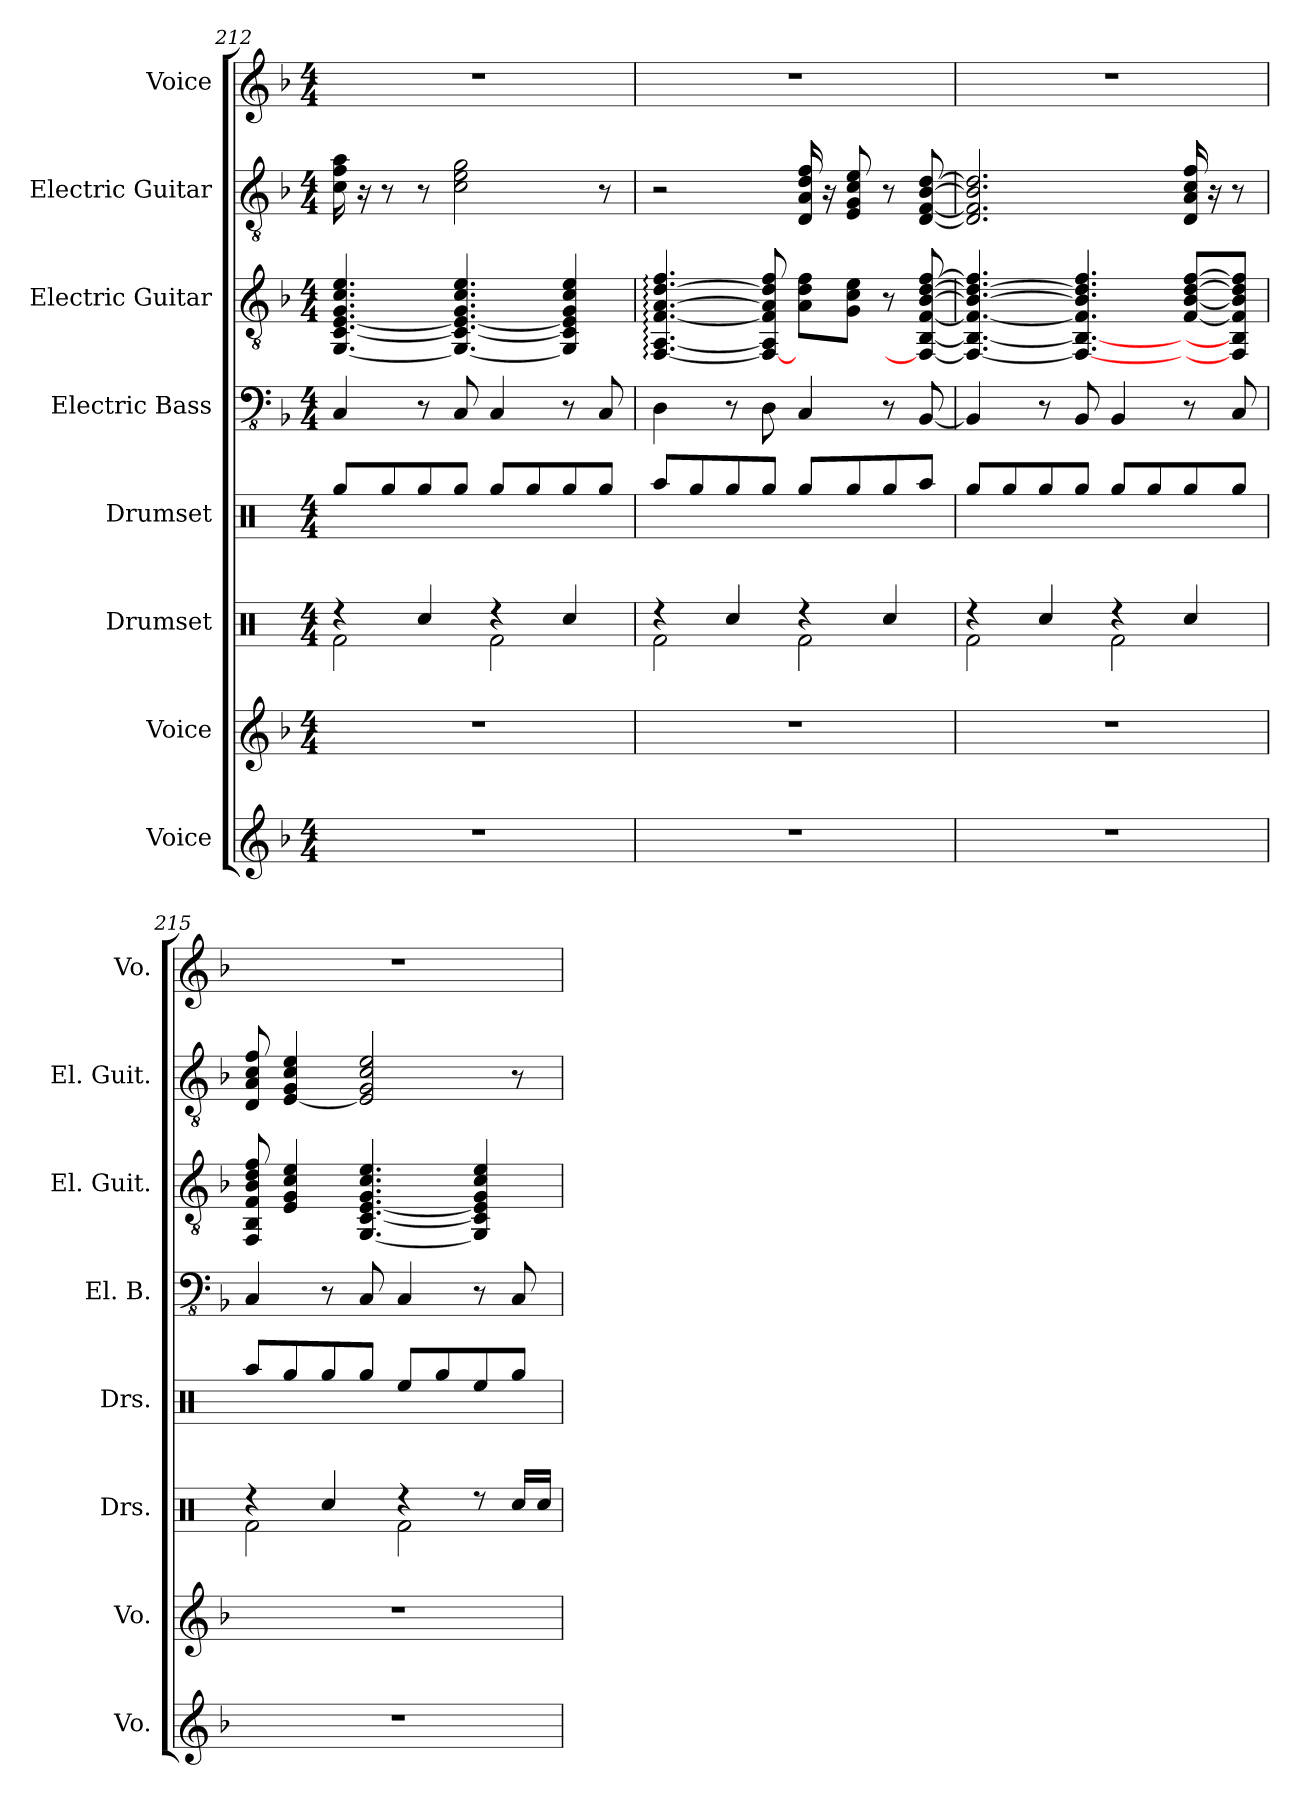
**kern	**kern	**kern	**kern	**kern	**kern	**kern	**kern
*part8	*part7	*part6	*part5	*part4	*part3	*part2	*part1
*staff8	*staff7	*staff6	*staff5	*staff4	*staff3	*staff2	*staff1
*I"Voice	*I"Voice	*I"Drumset	*I"Drumset	*I"Electric Bass	*I"Electric Guitar	*I"Electric Guitar	*I"Voice
*I'Vo.	*I'Vo.	*I'Drs.	*I'Drs.	*I'El. B.	*I'El. Guit.	*I'El. Guit.	*I'Vo.
*clefG2	*clefG2	*clefX	*clefX	*clefFv4	*clefGv2	*clefGv2	*clefG2
*k[b-]	*k[b-]	*k[]	*k[]	*k[b-]	*k[b-]	*k[b-]	*k[b-]
*M4/4	*M4/4	*M4/4	*M4/4	*M4/4	*M4/4	*M4/4	*M4/4
=212	=212	=212	=212	=212	=212	=212	=212
*	*	*^	*	*	*	*	*
1r	1r	4r	2Rf\	8Rgg/L	4CC/	[4.GG/ [4.C/ [4.E/ 4.G/ 4.c/ 4.e/	16c\ 16f\ 16a\	1r
.	.	.	.	.	.	.	16r	.
.	.	.	.	8Rgg/	.	.	8r	.
.	.	4Rcc/	.	8Rgg/	8r	.	8r	.
.	.	.	.	8Rgg/J	8CC/	4.GG/_ 4.C/_ 4.E/_ 4.G/ 4.c/ 4.e/	2c\ 2e\ 2g\	.
.	.	4r	2Rf\	8Rgg/L	4CC/	.	.	.
.	.	.	.	8Rgg/	.	.	.	.
.	.	4Rcc/	.	8Rgg/	8r	4GG/] 4C/] 4E/] 4G/ 4c/ 4e/	.	.
.	.	.	.	8Rgg/J	8CC/	.	8r	.
!!LO:PB:g=z
=213	=213	=213	=213	=213	=213	=213	=213	=213
1r	1r	4r	2Rf\	8Raa/L	4DD\	[4.FF/: [4.AA/: [4.F/: [4.A/: [4.d/: 4.f/:	2r	1r
.	.	.	.	8Rgg/	.	.	.	.
.	.	4Rcc/	.	8Rgg/	8r	.	.	.
.	.	.	.	8Rgg/J	8DD\	8FF/_ 8AA/] 8F/] 8A/] 8d/] 8f/	.	.
.	.	4r	2Rf\	8Rgg/L	4CC/	8A\ 8d\ 8f\L	16D/ 16A/ 16d/ 16f/	.
.	.	.	.	.	.	.	16r	.
.	.	.	.	8Rgg/	.	8G\ 8c\ 8e\J	8E/ 8G/ 8c/ 8e/	.
.	.	4Rcc/	.	8Rgg/	8r	8r	8r	.
.	.	.	.	8Raa/J	[8BBB-/	8FF/_ [8BB-/ [8F/ [8B-/ [8d/ [8f/	[8D/ [8F/ [8B-/ [8d/	.
=214	=214	=214	=214	=214	=214	=214	=214	=214
1r	1r	4r	2Rf\	8Rgg/L	4BBB-/]	4.FF/_ 4.BB-/_ 4.F/_ 4.B-/_ 4.d/_ 4.f/]	2.D/] 2.F/] 2.B-/] 2.d/]	1r
.	.	.	.	8Rgg/	.	.	.	.
.	.	4Rcc/	.	8Rgg/	8r	.	.	.
.	.	.	.	8Rgg/J	8BBB-/	4.FF/_ 4.BB-/_ 4.F/] 4.B-/] 4.d/] 4.f/	.	.
.	.	4r	2Rf\	8Rgg/L	4BBB-/	.	.	.
.	.	.	.	8Rgg/	.	.	.	.
.	.	4Rcc/	.	8Rgg/	8r	[8F/ [8B-/ [8d/ [8f/L	16D/ 16A/ 16c/ 16f/	.
.	.	.	.	.	.	.	16r	.
.	.	.	.	8Rgg/J	8CC/	8FF/] 8BB-/] 8F/] 8B-/] 8d/] 8f/]J	8r	.
=215	=215	=215	=215	=215	=215	=215	=215	=215
1r	1r	4r	2Rf\	8Raa/L	4CC/	8FF/ 8BB-/ 8F/ 8B-/ 8d/ 8f/	8D/ 8A/ 8c/ 8f/	1r
.	.	.	.	8Rgg/	.	4E/ 4G/ 4c/ 4e/	[4E/ 4G/ 4c/ 4e/	.
.	.	4Rcc/	.	8Rgg/	8r	.	.	.
.	.	.	.	8Rgg/J	8CC/	[4.GG/ [4.C/ [4.E/ 4.G/ 4.c/ 4.e/	2E/] 2G/ 2c/ 2e/	.
.	.	4r	2Rf\	8Ree/L	4CC/	.	.	.
.	.	.	.	8Rgg/	.	.	.	.
.	.	8r	.	8Ree/	8r	4GG/] 4C/] 4E/] 4G/ 4c/ 4e/	.	.
.	.	16Rcc/LL	.	8Rgg/J	8CC/	.	8r	.
.	.	16Rcc/JJ	.	.	.	.	.	.
*	*	*v	*v	*	*	*	*	*
=	=	=	=	=	=	=	=
*-	*-	*-	*-	*-	*-	*-	*-
